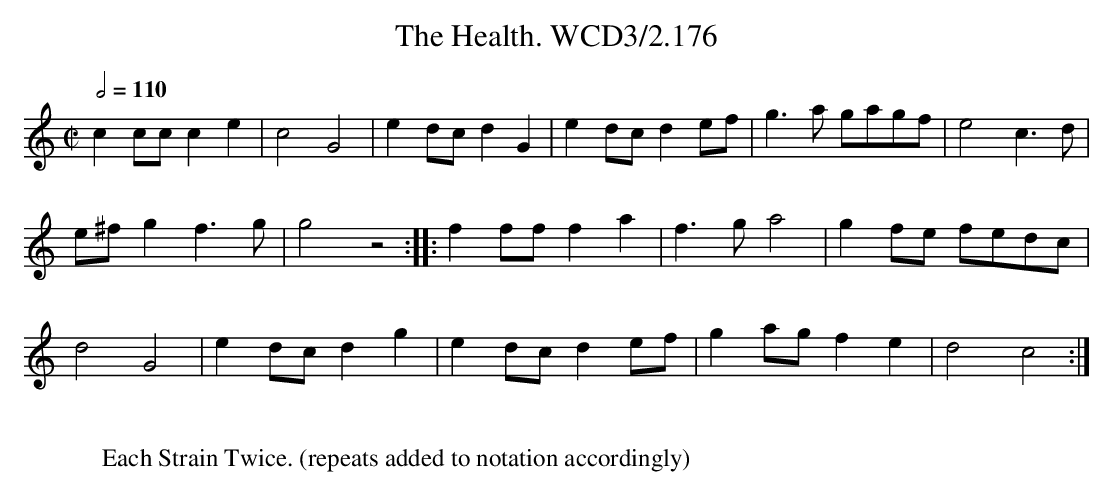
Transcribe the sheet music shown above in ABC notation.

X:1
T:Health. WCD3/2.176, The
M:C|
L:1/8
Q:1/2=110
K:C
c2cc c2e2|c4G4|e2dc d2G2|e2dc d2ef|g3a gagf|e4 c3d|
e^fg2 f3g|g4 z4::f2ff f2a2|f3g a4|g2fe fedc|
d4G4|e2dc d2g2|e2dc d2ef|g2ag f2e2|d4c4:|
W:
W:Each Strain Twice. (repeats added to notation accordingly)
